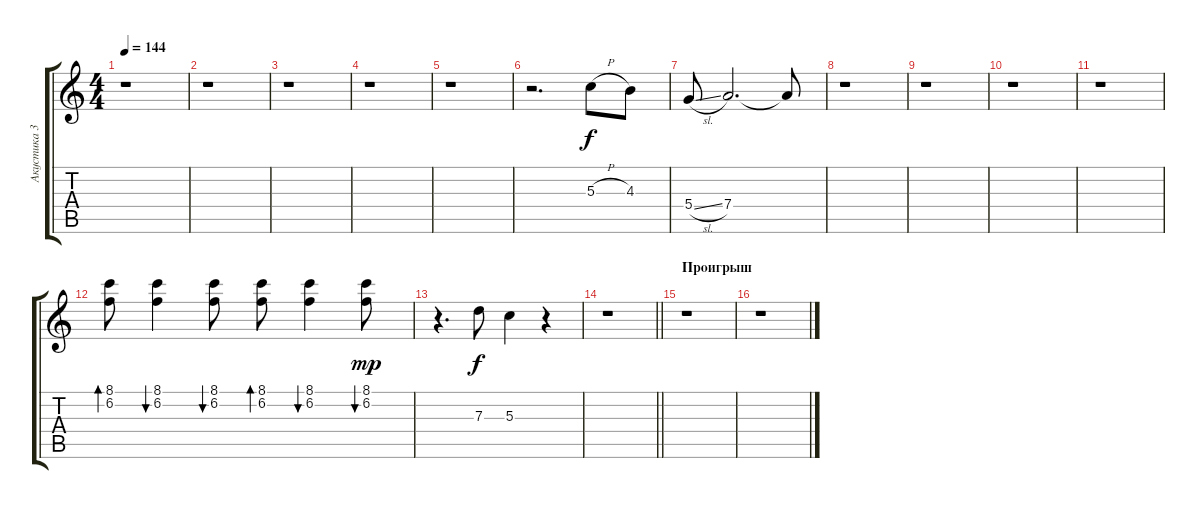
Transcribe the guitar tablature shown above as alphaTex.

\track ("Акустика 3" "Акустика 3") {instrument acousticguitarsteel}
\staff {score tabs}
\tuning (E4 B3 G3 D3 A2 E2) {hide}
\ts (4 4)
\tempo 144
\clef g2
\ks c
r.1{dy f} |
r.1 |
r.1 |
r.1 |
r.1 |
r.2{d} 5.3{h}.8 4.3.8 |
5.4{sl}.8 7.4.2{d} 7.4{t}.8 |
r.1 |
r.1 |
r.1 |
r.1 |
(8.1 6.2).8{bd 30} (8.1 6.2).4{bu 30} (8.1 6.2).8{bu 30} (8.1 6.2).8{bd 30} (8.1 6.2).4{bu 30} (8.1 6.2).8{bu 30 dy mp} |
r.4{d} 7.3.8{dy f} 5.3.4 r.4 |
\barLineRight lightlight
r.1 |
\section ("" "Проигрыш")
r.1 |
r.1
